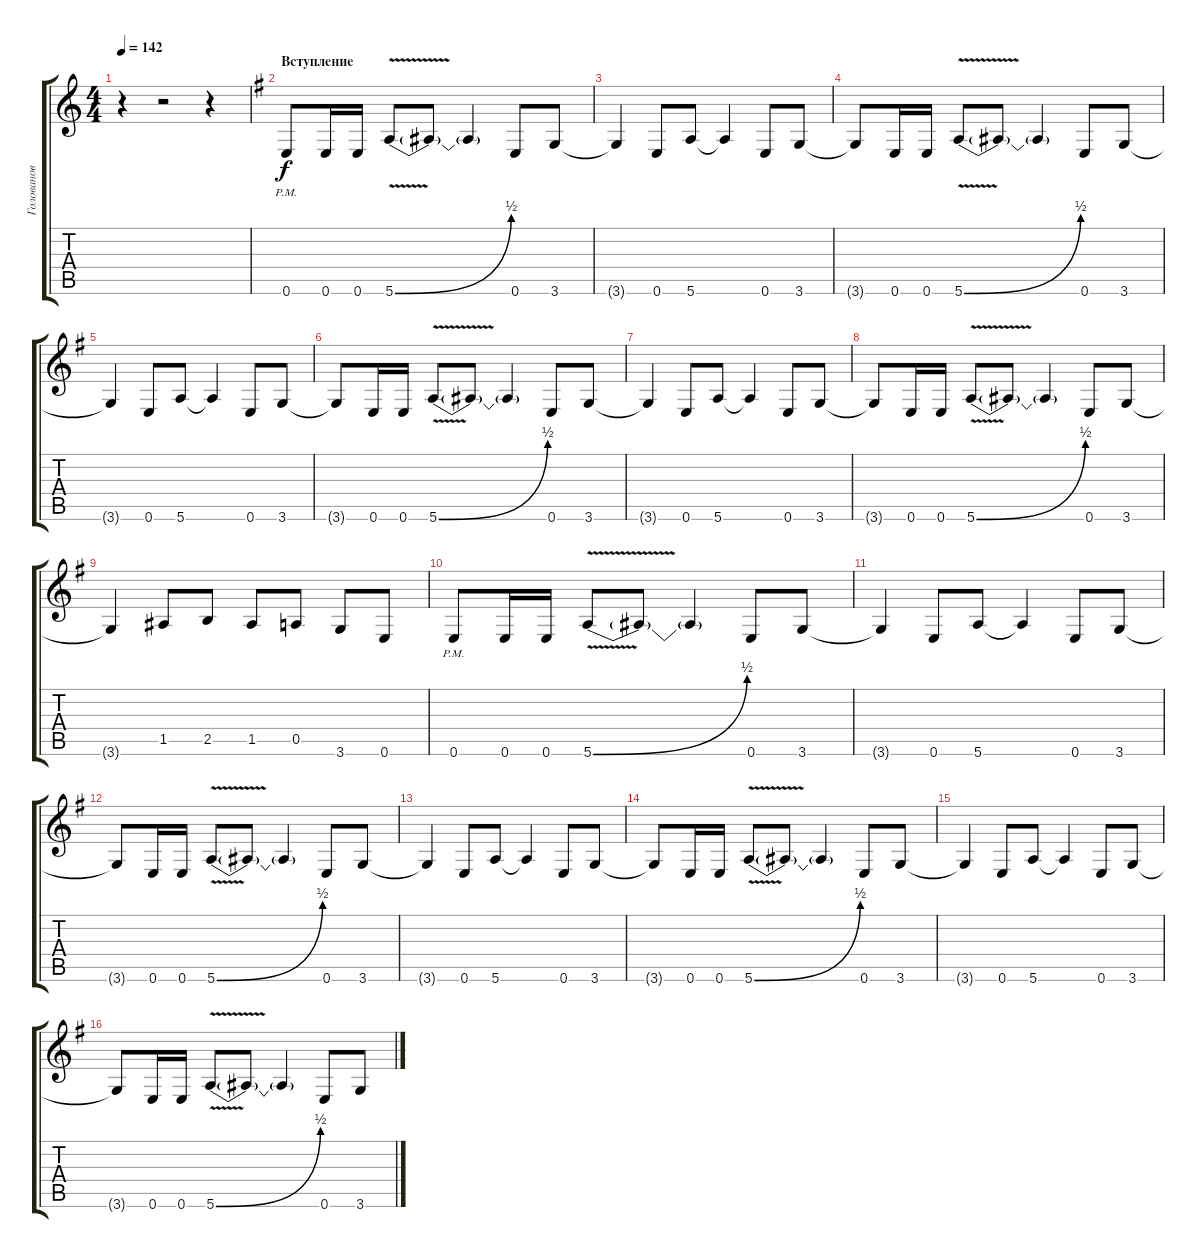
\track ("Голованов" "Голованов") {instrument distortionguitar}
\staff {score tabs}
\tuning (E4 B3 G3 D3 A2 E2) {hide}
\ts (4 4)
\tempo 142
\clef g2
\ks c
r.4{dy f instrument distortionguitar} r.2 r.4 |
\section ("" "Вступление")
\ks eminor
0.6{pm}.8 0.6.16 0.6.16 5.6{be (bend 0 0 60 2) v}.8 5.6{t}.8 5.6{t}.4 0.6.8 3.6.8 |
3.6{t}.4 0.6.8 5.6.8 5.6{t}.4 0.6.8 3.6.8 |
3.6{t}.8 0.6.16 0.6.16 5.6{be (bend 0 0 60 2) v}.8 5.6{t}.8 5.6{t}.4 0.6.8 3.6.8 |
3.6{t}.4 0.6.8 5.6.8 5.6{t}.4 0.6.8 3.6.8 |
3.6{t}.8 0.6.16 0.6.16 5.6{be (bend 0 0 60 2) v}.8 5.6{t}.8 5.6{t}.4 0.6.8 3.6.8 |
3.6{t}.4 0.6.8 5.6.8 5.6{t}.4 0.6.8 3.6.8 |
3.6{t}.8 0.6.16 0.6.16 5.6{be (bend 0 0 60 2) v}.8 5.6{t}.8 5.6{t}.4 0.6.8 3.6.8 |
3.6{t}.4 1.5.8 2.5.8 1.5.8 0.5.8 3.6.8 0.6.8 |
0.6{pm}.8 0.6.16 0.6.16 5.6{be (bend 0 0 60 2) v}.8 5.6{t}.8 5.6{t}.4 0.6.8 3.6.8 |
3.6{t}.4 0.6.8 5.6.8 5.6{t}.4 0.6.8 3.6.8 |
3.6{t}.8 0.6.16 0.6.16 5.6{be (bend 0 0 60 2) v}.8 5.6{t}.8 5.6{t}.4 0.6.8 3.6.8 |
3.6{t}.4 0.6.8 5.6.8 5.6{t}.4 0.6.8 3.6.8 |
3.6{t}.8 0.6.16 0.6.16 5.6{be (bend 0 0 60 2) v}.8 5.6{t}.8 5.6{t}.4 0.6.8 3.6.8 |
3.6{t}.4 0.6.8 5.6.8 5.6{t}.4 0.6.8 3.6.8 |
3.6{t}.8 0.6.16 0.6.16 5.6{be (bend 0 0 60 2) v}.8 5.6{t}.8 5.6{t}.4 0.6.8 3.6.8
